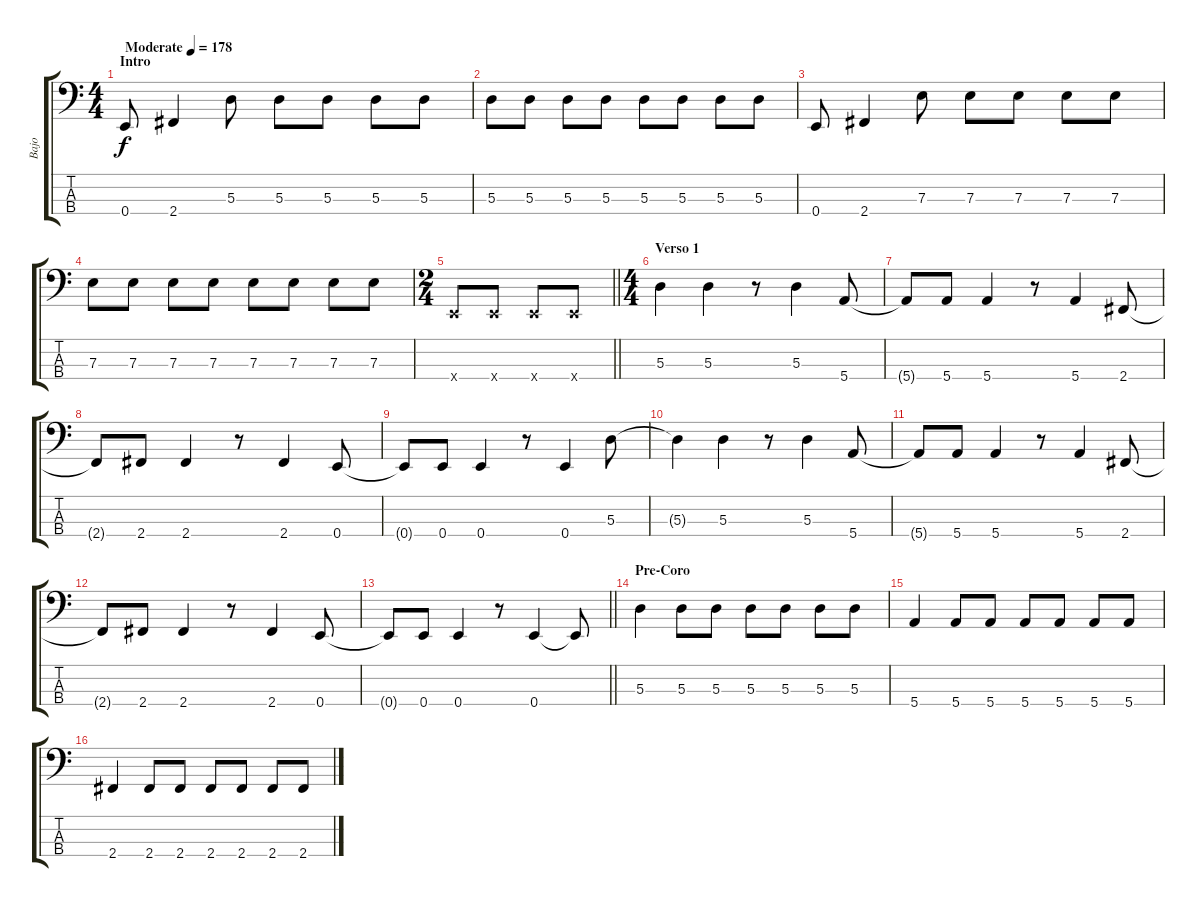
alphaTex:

\track ("Bajo" "Bajo") {instrument electricbasspick}
\staff {score tabs}
\tuning (G2 D2 A1 E1) {hide}
\ts (4 4)
\section ("" "Intro")
\tempo (178 "Moderate")
\clef f4
\ks c
0.4.8{dy f instrument electricbasspick} 2.4.4 5.3.8 5.3.8 5.3.8 5.3.8 5.3.8 |
5.3.8 5.3.8 5.3.8 5.3.8 5.3.8 5.3.8 5.3.8 5.3.8 |
0.4.8 2.4.4 7.3.8 7.3.8 7.3.8 7.3.8 7.3.8 |
7.3.8 7.3.8 7.3.8 7.3.8 7.3.8 7.3.8 7.3.8 7.3.8 |
\ts (2 4)
\barLineRight lightlight
0.4{x}.8 0.4{x}.8 0.4{x}.8 0.4{x}.8 |
\ts (4 4)
\section ("" "Verso 1")
5.3.4 5.3.4 r.8 5.3.4 5.4.8 |
5.4{t}.8 5.4.8 5.4.4 r.8 5.4.4 2.4.8 |
2.4{t}.8 2.4.8 2.4.4 r.8 2.4.4 0.4.8 |
0.4{t}.8 0.4.8 0.4.4 r.8 0.4.4 5.3.8 |
5.3{t}.4 5.3.4 r.8 5.3.4 5.4.8 |
5.4{t}.8 5.4.8 5.4.4 r.8 5.4.4 2.4.8 |
2.4{t}.8 2.4.8 2.4.4 r.8 2.4.4 0.4.8 |
\barLineRight lightlight
0.4{t}.8 0.4.8 0.4.4 r.8 0.4.4 0.4{t}.8 |
\section ("" "Pre-Coro")
5.3.4 5.3.8 5.3.8 5.3.8 5.3.8 5.3.8 5.3.8 |
5.4.4 5.4.8 5.4.8 5.4.8 5.4.8 5.4.8 5.4.8 |
2.4.4 2.4.8 2.4.8 2.4.8 2.4.8 2.4.8 2.4.8
